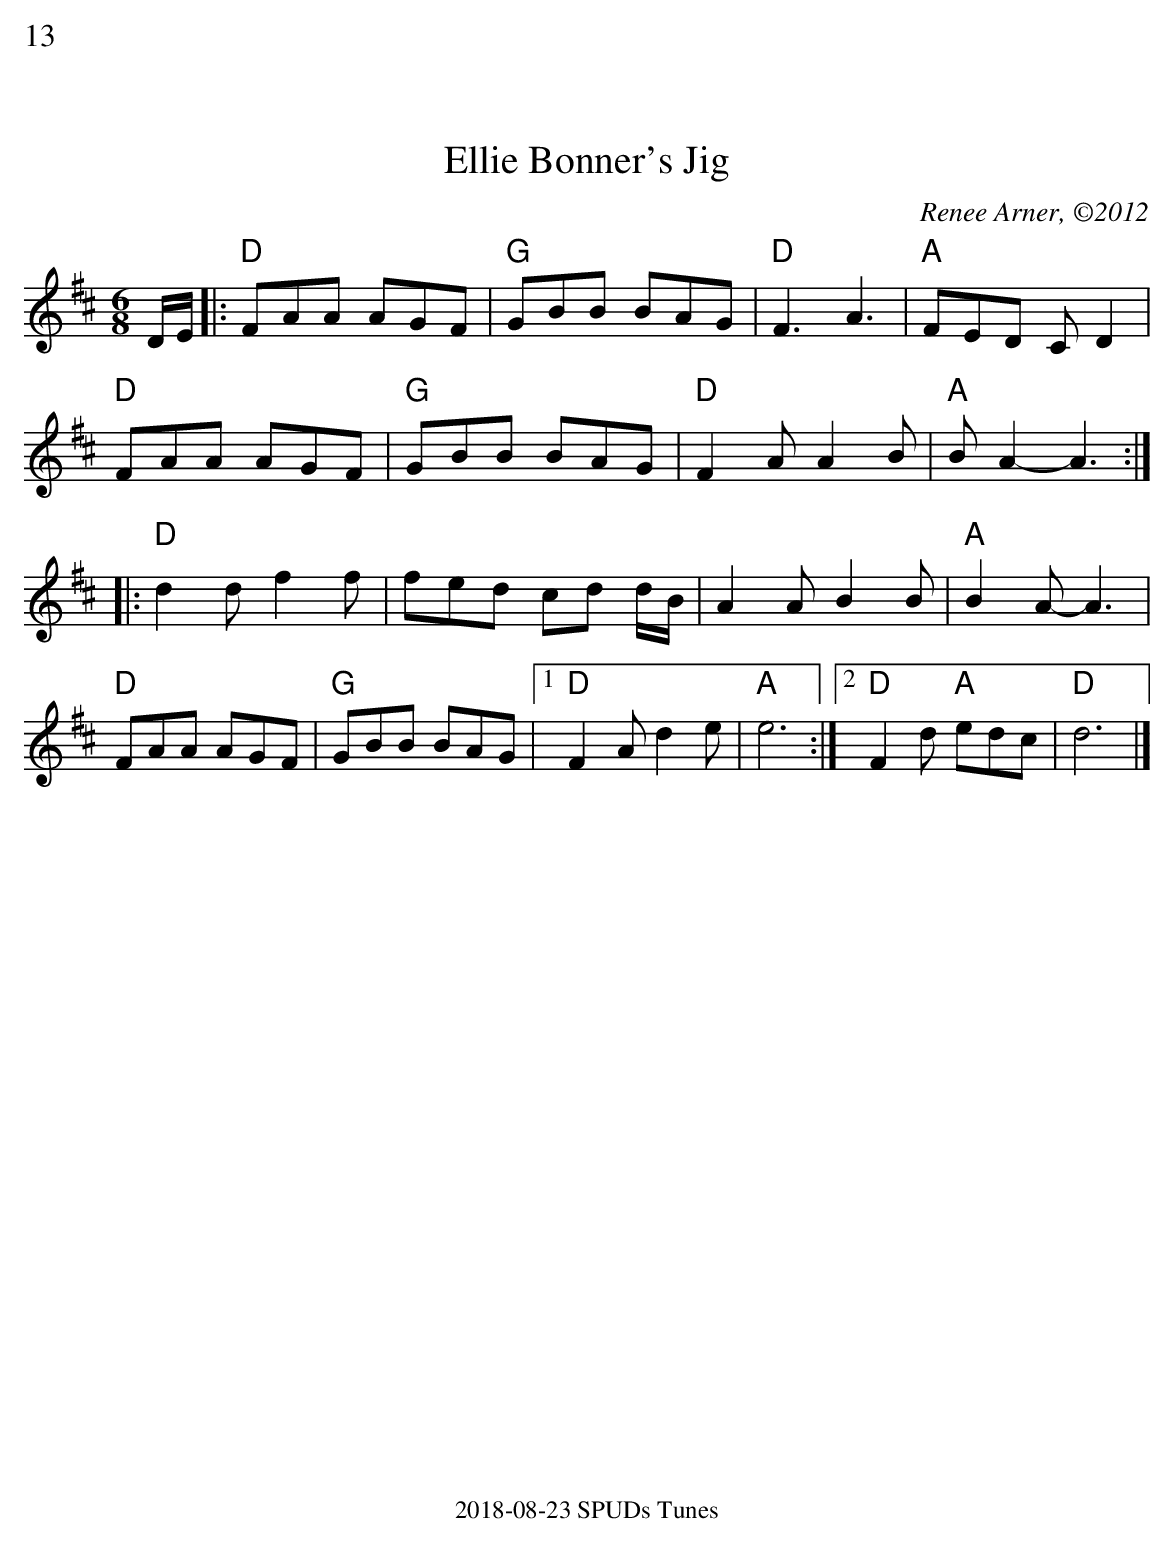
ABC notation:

X:1
%%text 13
T:Ellie Bonner's Jig
C:Renee Arner, ©2012
L:1/8
M:6/8
K:D
D/E/|:"D"FAA AGF|"G" GBB BAG|"D" F3A3|"A"FED CD2|
"D"FAA AGF|"G"GBB BAG|"D"F2A A2B |"A"B A2-A3:|
|:"D"d2d f2f |fed cd d/B/| A2A B2B| "A"B2A-A3|
"D"FAA AGF|"G"GBB BAG |1"D" F2A d2e|"A"e6:|2 "D"F2d "A"edc |"D"d6|]
